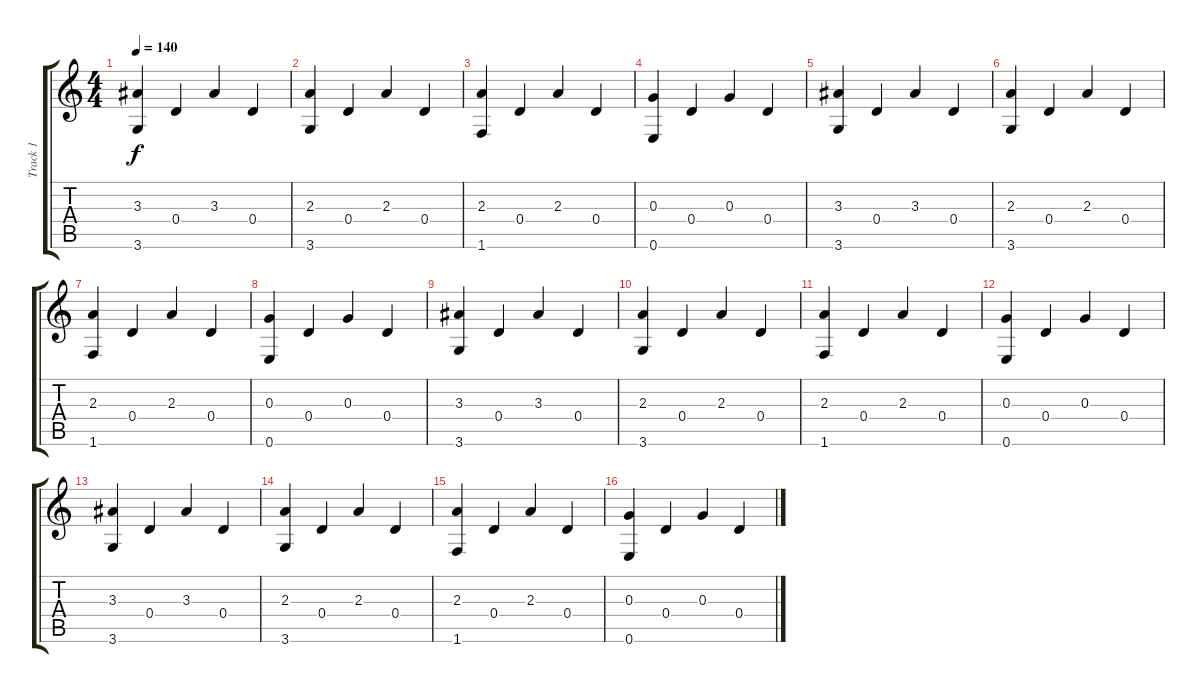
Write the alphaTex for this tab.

\track ("Track 1" "Track 1") {instrument acousticguitarnylon}
\staff {score tabs}
\tuning (E4 B3 G3 D3 A2 E2) {hide}
\ts (4 4)
\tempo 140
\clef g2
\ks c
(3.3 3.6).4{dy f} 0.4.4 3.3.4 0.4.4 |
(2.3 3.6).4 0.4.4 2.3.4 0.4.4 |
(2.3 1.6).4 0.4.4 2.3.4 0.4.4 |
(0.3 0.6).4 0.4.4 0.3.4 0.4.4 |
(3.3 3.6).4 0.4.4 3.3.4 0.4.4 |
(2.3 3.6).4 0.4.4 2.3.4 0.4.4 |
(2.3 1.6).4 0.4.4 2.3.4 0.4.4 |
(0.3 0.6).4 0.4.4 0.3.4 0.4.4 |
(3.3 3.6).4 0.4.4 3.3.4 0.4.4 |
(2.3 3.6).4 0.4.4 2.3.4 0.4.4 |
(2.3 1.6).4 0.4.4 2.3.4 0.4.4 |
(0.3 0.6).4 0.4.4 0.3.4 0.4.4 |
(3.3 3.6).4 0.4.4 3.3.4 0.4.4 |
(2.3 3.6).4 0.4.4 2.3.4 0.4.4 |
(2.3 1.6).4 0.4.4 2.3.4 0.4.4 |
(0.3 0.6).4 0.4.4 0.3.4 0.4.4
